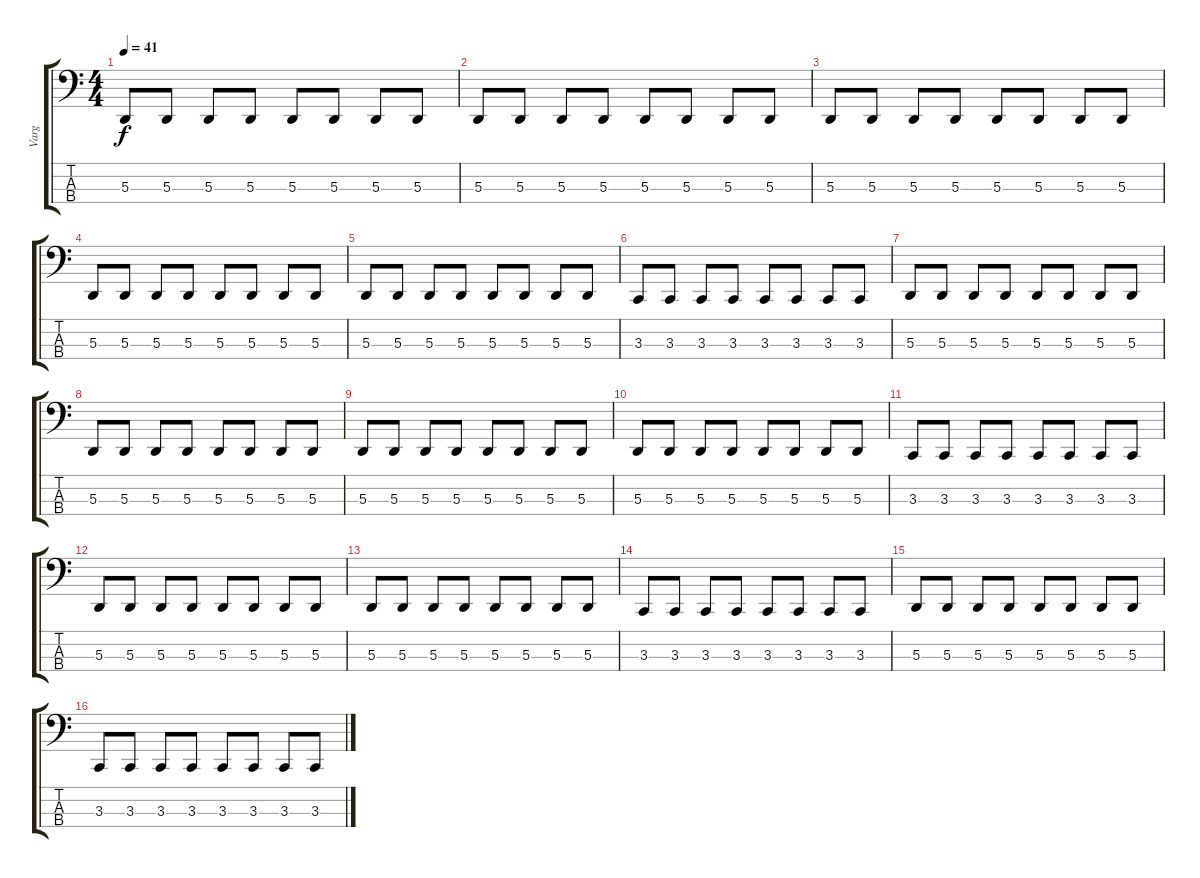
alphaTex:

\track ("Varg" "Varg") {instrument lead8bassandlead}
\staff {score tabs}
\tuning (G2 D2 A1 E1) {hide}
\ts (4 4)
\tempo 41
\clef f4
\ks c
5.3.8{dy f instrument lead8bassandlead} 5.3.8 5.3.8 5.3.8 5.3.8 5.3.8 5.3.8 5.3.8 |
5.3.8 5.3.8 5.3.8 5.3.8 5.3.8 5.3.8 5.3.8 5.3.8 |
5.3.8 5.3.8 5.3.8 5.3.8 5.3.8 5.3.8 5.3.8 5.3.8 |
5.3.8 5.3.8 5.3.8 5.3.8 5.3.8 5.3.8 5.3.8 5.3.8 |
5.3.8 5.3.8 5.3.8 5.3.8 5.3.8 5.3.8 5.3.8 5.3.8 |
3.3.8 3.3.8 3.3.8 3.3.8 3.3.8 3.3.8 3.3.8 3.3.8 |
5.3.8 5.3.8 5.3.8 5.3.8 5.3.8 5.3.8 5.3.8 5.3.8 |
5.3.8 5.3.8 5.3.8 5.3.8 5.3.8 5.3.8 5.3.8 5.3.8 |
5.3.8 5.3.8 5.3.8 5.3.8 5.3.8 5.3.8 5.3.8 5.3.8 |
5.3.8 5.3.8 5.3.8 5.3.8 5.3.8 5.3.8 5.3.8 5.3.8 |
3.3.8 3.3.8 3.3.8 3.3.8 3.3.8 3.3.8 3.3.8 3.3.8 |
5.3.8 5.3.8 5.3.8 5.3.8 5.3.8 5.3.8 5.3.8 5.3.8 |
5.3.8 5.3.8 5.3.8 5.3.8 5.3.8 5.3.8 5.3.8 5.3.8 |
3.3.8 3.3.8 3.3.8 3.3.8 3.3.8 3.3.8 3.3.8 3.3.8 |
5.3.8 5.3.8 5.3.8 5.3.8 5.3.8 5.3.8 5.3.8 5.3.8 |
3.3.8 3.3.8 3.3.8 3.3.8 3.3.8 3.3.8 3.3.8 3.3.8
